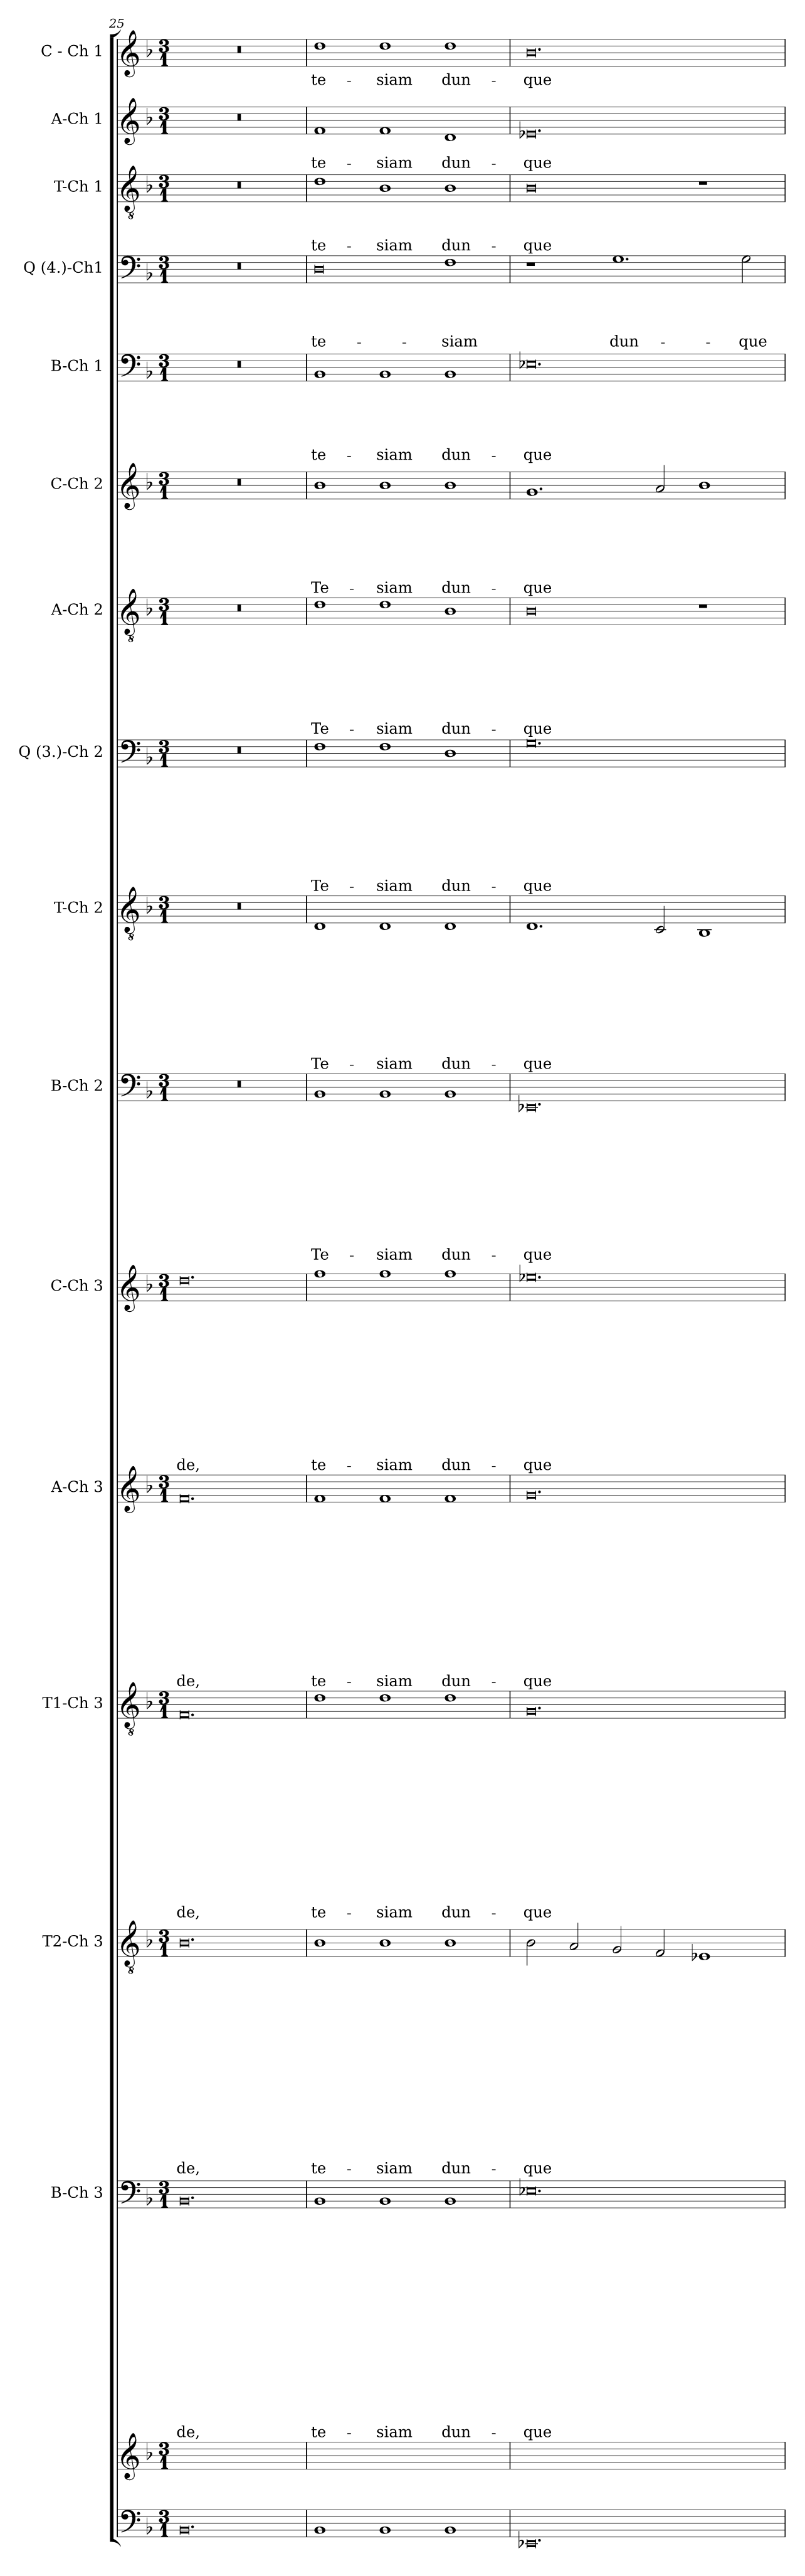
**kern	**kern	**kern	**text	**text	**text	**text	**text	**text	**text	**text	**text	**text	**text	**text	**text	**text	**text	**kern	**text	**text	**text	**text	**text	**text	**text	**text	**text	**text	**text	**text	**text	**text	**kern	**text	**text	**text	**text	**text	**text	**text	**text	**text	**text	**text	**text	**text	**kern	**text	**text	**text	**text	**text	**text	**text	**text	**text	**text	**text	**text	**kern	**text	**text	**text	**text	**text	**text	**text	**text	**text	**text	**text	**kern	**text	**text	**text	**text	**text	**text	**text	**text	**text	**text	**kern	**text	**text	**text	**text	**text	**text	**text	**text	**text	**kern	**text	**text	**text	**text	**text	**text	**text	**text	**kern	**text	**text	**text	**text	**text	**text	**text	**kern	**text	**text	**text	**text	**text	**text	**kern	**text	**text	**text	**text	**text	**kern	**text	**text	**text	**text	**kern	**text	**text	**text	**kern	**text	**text	**kern	**text
*part16	*part16	*part15	*part15	*part15	*part15	*part15	*part15	*part15	*part15	*part15	*part15	*part15	*part15	*part15	*part15	*part15	*part15	*part14	*part14	*part14	*part14	*part14	*part14	*part14	*part14	*part14	*part14	*part14	*part14	*part14	*part14	*part14	*part13	*part13	*part13	*part13	*part13	*part13	*part13	*part13	*part13	*part13	*part13	*part13	*part13	*part13	*part12	*part12	*part12	*part12	*part12	*part12	*part12	*part12	*part12	*part12	*part12	*part12	*part12	*part11	*part11	*part11	*part11	*part11	*part11	*part11	*part11	*part11	*part11	*part11	*part11	*part10	*part10	*part10	*part10	*part10	*part10	*part10	*part10	*part10	*part10	*part10	*part9	*part9	*part9	*part9	*part9	*part9	*part9	*part9	*part9	*part9	*part8	*part8	*part8	*part8	*part8	*part8	*part8	*part8	*part8	*part7	*part7	*part7	*part7	*part7	*part7	*part7	*part7	*part6	*part6	*part6	*part6	*part6	*part6	*part6	*part5	*part5	*part5	*part5	*part5	*part5	*part4	*part4	*part4	*part4	*part4	*part3	*part3	*part3	*part3	*part2	*part2	*part2	*part1	*part1
*staff17	*staff16	*staff15	*staff15	*staff15	*staff15	*staff15	*staff15	*staff15	*staff15	*staff15	*staff15	*staff15	*staff15	*staff15	*staff15	*staff15	*staff15	*staff14	*staff14	*staff14	*staff14	*staff14	*staff14	*staff14	*staff14	*staff14	*staff14	*staff14	*staff14	*staff14	*staff14	*staff14	*staff13	*staff13	*staff13	*staff13	*staff13	*staff13	*staff13	*staff13	*staff13	*staff13	*staff13	*staff13	*staff13	*staff13	*staff12	*staff12	*staff12	*staff12	*staff12	*staff12	*staff12	*staff12	*staff12	*staff12	*staff12	*staff12	*staff12	*staff11	*staff11	*staff11	*staff11	*staff11	*staff11	*staff11	*staff11	*staff11	*staff11	*staff11	*staff11	*staff10	*staff10	*staff10	*staff10	*staff10	*staff10	*staff10	*staff10	*staff10	*staff10	*staff10	*staff9	*staff9	*staff9	*staff9	*staff9	*staff9	*staff9	*staff9	*staff9	*staff9	*staff8	*staff8	*staff8	*staff8	*staff8	*staff8	*staff8	*staff8	*staff8	*staff7	*staff7	*staff7	*staff7	*staff7	*staff7	*staff7	*staff7	*staff6	*staff6	*staff6	*staff6	*staff6	*staff6	*staff6	*staff5	*staff5	*staff5	*staff5	*staff5	*staff5	*staff4	*staff4	*staff4	*staff4	*staff4	*staff3	*staff3	*staff3	*staff3	*staff2	*staff2	*staff2	*staff1	*staff1
*	*	*I"B-Ch 3	*	*	*	*	*	*	*	*	*	*	*	*	*	*	*	*I"T2-Ch 3	*	*	*	*	*	*	*	*	*	*	*	*	*	*	*I"T1-Ch 3	*	*	*	*	*	*	*	*	*	*	*	*	*	*I"A-Ch 3	*	*	*	*	*	*	*	*	*	*	*	*	*I"C-Ch 3	*	*	*	*	*	*	*	*	*	*	*	*I"B-Ch 2	*	*	*	*	*	*	*	*	*	*	*I"T-Ch 2	*	*	*	*	*	*	*	*	*	*I"Q (3.)-Ch 2	*	*	*	*	*	*	*	*	*I"A-Ch 2	*	*	*	*	*	*	*	*I"C-Ch 2	*	*	*	*	*	*	*I"B-Ch 1	*	*	*	*	*	*I"Q (4.)-Ch1	*	*	*	*	*I"T-Ch 1	*	*	*	*I"A-Ch 1	*	*	*I"C - Ch 1	*
*clefF4	*clefG2	*clefF4	*	*	*	*	*	*	*	*	*	*	*	*	*	*	*	*clefGv2	*	*	*	*	*	*	*	*	*	*	*	*	*	*	*clefGv2	*	*	*	*	*	*	*	*	*	*	*	*	*	*clefG2	*	*	*	*	*	*	*	*	*	*	*	*	*clefG2	*	*	*	*	*	*	*	*	*	*	*	*clefF4	*	*	*	*	*	*	*	*	*	*	*clefGv2	*	*	*	*	*	*	*	*	*	*clefF4	*	*	*	*	*	*	*	*	*clefGv2	*	*	*	*	*	*	*	*clefG2	*	*	*	*	*	*	*clefF4	*	*	*	*	*	*clefF4	*	*	*	*	*clefGv2	*	*	*	*clefG2	*	*	*clefG2	*
*k[b-]	*k[b-]	*k[b-]	*	*	*	*	*	*	*	*	*	*	*	*	*	*	*	*k[b-]	*	*	*	*	*	*	*	*	*	*	*	*	*	*	*k[b-]	*	*	*	*	*	*	*	*	*	*	*	*	*	*k[b-]	*	*	*	*	*	*	*	*	*	*	*	*	*k[b-]	*	*	*	*	*	*	*	*	*	*	*	*k[b-]	*	*	*	*	*	*	*	*	*	*	*k[b-]	*	*	*	*	*	*	*	*	*	*k[b-]	*	*	*	*	*	*	*	*	*k[b-]	*	*	*	*	*	*	*	*k[b-]	*	*	*	*	*	*	*k[b-]	*	*	*	*	*	*k[b-]	*	*	*	*	*k[b-]	*	*	*	*k[b-]	*	*	*k[b-]	*
*F:	*F:	*F:	*	*	*	*	*	*	*	*	*	*	*	*	*	*	*	*F:	*	*	*	*	*	*	*	*	*	*	*	*	*	*	*F:	*	*	*	*	*	*	*	*	*	*	*	*	*	*F:	*	*	*	*	*	*	*	*	*	*	*	*	*F:	*	*	*	*	*	*	*	*	*	*	*	*F:	*	*	*	*	*	*	*	*	*	*	*F:	*	*	*	*	*	*	*	*	*	*F:	*	*	*	*	*	*	*	*	*F:	*	*	*	*	*	*	*	*F:	*	*	*	*	*	*	*F:	*	*	*	*	*	*F:	*	*	*	*	*F:	*	*	*	*F:	*	*	*F:	*
*M3/1	*M3/1	*M3/1	*	*	*	*	*	*	*	*	*	*	*	*	*	*	*	*M3/1	*	*	*	*	*	*	*	*	*	*	*	*	*	*	*M3/1	*	*	*	*	*	*	*	*	*	*	*	*	*	*M3/1	*	*	*	*	*	*	*	*	*	*	*	*	*M3/1	*	*	*	*	*	*	*	*	*	*	*	*M3/1	*	*	*	*	*	*	*	*	*	*	*M3/1	*	*	*	*	*	*	*	*	*	*M3/1	*	*	*	*	*	*	*	*	*M3/1	*	*	*	*	*	*	*	*M3/1	*	*	*	*	*	*	*M3/1	*	*	*	*	*	*M3/1	*	*	*	*	*M3/1	*	*	*	*M3/1	*	*	*M3/1	*
=25	=25	=25	=25	=25	=25	=25	=25	=25	=25	=25	=25	=25	=25	=25	=25	=25	=25	=25	=25	=25	=25	=25	=25	=25	=25	=25	=25	=25	=25	=25	=25	=25	=25	=25	=25	=25	=25	=25	=25	=25	=25	=25	=25	=25	=25	=25	=25	=25	=25	=25	=25	=25	=25	=25	=25	=25	=25	=25	=25	=25	=25	=25	=25	=25	=25	=25	=25	=25	=25	=25	=25	=25	=25	=25	=25	=25	=25	=25	=25	=25	=25	=25	=25	=25	=25	=25	=25	=25	=25	=25	=25	=25	=25	=25	=25	=25	=25	=25	=25	=25	=25	=25	=25	=25	=25	=25	=25	=25	=25	=25	=25	=25	=25	=25	=25	=25	=25	=25	=25	=25	=25	=25	=25	=25	=25	=25	=25	=25	=25	=25	=25	=25	=25	=25	=25	=25
!	!	!	!	!	!	!	!	!	!	!	!	!	!	!	!	!	!LO:LY:b	!	!	!	!	!	!	!	!	!	!	!	!	!	!	!LO:LY:b	!	!	!	!	!	!	!	!	!	!	!	!	!	!LO:LY:b	!	!	!	!	!	!	!	!	!	!	!	!	!LO:LY:b	!	!	!	!	!	!	!	!	!	!	!	!LO:LY:b	!	!	!	!	!	!	!	!	!	!	!	!	!	!	!	!	!	!	!	!	!	!	!	!	!	!	!	!	!	!	!	!	!	!	!	!	!	!	!	!	!	!	!	!	!	!	!	!	!	!	!	!	!	!	!	!	!	!	!	!	!	!	!	!	!
0.BB-	0.ryy	0.BB-	.	.	.	.	.	.	.	.	.	.	.	.	.	.	-de,	0.B-	.	.	.	.	.	.	.	.	.	.	.	.	.	-de,	0.F	.	.	.	.	.	.	.	.	.	.	.	.	-de,	0.f	.	.	.	.	.	.	.	.	.	.	.	-de,	0.dd	.	.	.	.	.	.	.	.	.	.	-de,	0.r	.	.	.	.	.	.	.	.	.	.	0.r	.	.	.	.	.	.	.	.	.	0.r	.	.	.	.	.	.	.	.	0.r	.	.	.	.	.	.	.	0.r	.	.	.	.	.	.	0.r	.	.	.	.	.	0.r	.	.	.	.	0.r	.	.	.	0.r	.	.	0.r	.
!!LO:PB:g=z
=26	=26	=26	=26	=26	=26	=26	=26	=26	=26	=26	=26	=26	=26	=26	=26	=26	=26	=26	=26	=26	=26	=26	=26	=26	=26	=26	=26	=26	=26	=26	=26	=26	=26	=26	=26	=26	=26	=26	=26	=26	=26	=26	=26	=26	=26	=26	=26	=26	=26	=26	=26	=26	=26	=26	=26	=26	=26	=26	=26	=26	=26	=26	=26	=26	=26	=26	=26	=26	=26	=26	=26	=26	=26	=26	=26	=26	=26	=26	=26	=26	=26	=26	=26	=26	=26	=26	=26	=26	=26	=26	=26	=26	=26	=26	=26	=26	=26	=26	=26	=26	=26	=26	=26	=26	=26	=26	=26	=26	=26	=26	=26	=26	=26	=26	=26	=26	=26	=26	=26	=26	=26	=26	=26	=26	=26	=26	=26	=26	=26	=26	=26	=26	=26	=26	=26	=26
!	!	!	!	!	!	!	!	!	!	!	!	!	!	!	!	!	!LO:LY:b	!	!	!	!	!	!	!	!	!	!	!	!	!	!	!LO:LY:b	!	!	!	!	!	!	!	!	!	!	!	!	!	!LO:LY:b	!	!	!	!	!	!	!	!	!	!	!	!	!LO:LY:b	!	!	!	!	!	!	!	!	!	!	!	!LO:LY:b	!	!	!	!	!	!	!	!	!	!	!LO:LY:b	!	!	!	!	!	!	!	!	!	!LO:LY:b	!	!	!	!	!	!	!	!	!LO:LY:b	!	!	!	!	!	!	!	!LO:LY:b	!	!	!	!	!	!	!LO:LY:b	!	!	!	!	!	!LO:LY:b	!	!	!	!	!LO:LY:b	!	!	!	!LO:LY:b	!	!	!LO:LY:b	!	!LO:LY:b
1BB-	0.ryy	1BB-	.	.	.	.	.	.	.	.	.	.	.	.	.	.	te-	1B-	.	.	.	.	.	.	.	.	.	.	.	.	.	te-	1d	.	.	.	.	.	.	.	.	.	.	.	.	te-	1f	.	.	.	.	.	.	.	.	.	.	.	te-	1ff	.	.	.	.	.	.	.	.	.	.	te-	1BB-	.	.	.	.	.	.	.	.	.	Te-	1D	.	.	.	.	.	.	.	.	Te-	1F	.	.	.	.	.	.	.	Te-	1d	.	.	.	.	.	.	Te-	1b-	.	.	.	.	.	Te-	1BB-	.	.	.	.	te-	0D	.	.	.	te-	1d	.	.	te-	1f	.	te-	1dd	te-
!	!	!	!	!	!	!	!	!	!	!	!	!	!	!	!	!	!LO:LY:b	!	!	!	!	!	!	!	!	!	!	!	!	!	!	!LO:LY:b	!	!	!	!	!	!	!	!	!	!	!	!	!	!LO:LY:b	!	!	!	!	!	!	!	!	!	!	!	!	!LO:LY:b	!	!	!	!	!	!	!	!	!	!	!	!LO:LY:b	!	!	!	!	!	!	!	!	!	!	!LO:LY:b	!	!	!	!	!	!	!	!	!	!LO:LY:b	!	!	!	!	!	!	!	!	!LO:LY:b	!	!	!	!	!	!	!	!LO:LY:b	!	!	!	!	!	!	!LO:LY:b	!	!	!	!	!	!LO:LY:b	!	!	!	!	!	!	!	!	!LO:LY:b	!	!	!LO:LY:b	!	!LO:LY:b
1BB-	.	1BB-	.	.	.	.	.	.	.	.	.	.	.	.	.	.	-siam	1B-	.	.	.	.	.	.	.	.	.	.	.	.	.	-siam	1d	.	.	.	.	.	.	.	.	.	.	.	.	-siam	1f	.	.	.	.	.	.	.	.	.	.	.	-siam	1ff	.	.	.	.	.	.	.	.	.	.	-siam	1BB-	.	.	.	.	.	.	.	.	.	-siam	1D	.	.	.	.	.	.	.	.	-siam	1F	.	.	.	.	.	.	.	-siam	1d	.	.	.	.	.	.	-siam	1b-	.	.	.	.	.	-siam	1BB-	.	.	.	.	-siam	.	.	.	.	.	1B-	.	.	-siam	1f	.	-siam	1dd	-siam
!	!	!	!	!	!	!	!	!	!	!	!	!	!	!	!	!	!LO:LY:b	!	!	!	!	!	!	!	!	!	!	!	!	!	!	!LO:LY:b	!	!	!	!	!	!	!	!	!	!	!	!	!	!LO:LY:b	!	!	!	!	!	!	!	!	!	!	!	!	!LO:LY:b	!	!	!	!	!	!	!	!	!	!	!	!LO:LY:b	!	!	!	!	!	!	!	!	!	!	!LO:LY:b	!	!	!	!	!	!	!	!	!	!LO:LY:b	!	!	!	!	!	!	!	!	!LO:LY:b	!	!	!	!	!	!	!	!LO:LY:b	!	!	!	!	!	!	!LO:LY:b	!	!	!	!	!	!LO:LY:b	!	!	!	!	!LO:LY:b	!	!	!	!LO:LY:b	!	!	!LO:LY:b	!	!LO:LY:b
1BB-	.	1BB-	.	.	.	.	.	.	.	.	.	.	.	.	.	.	dun-	1B-	.	.	.	.	.	.	.	.	.	.	.	.	.	dun-	1d	.	.	.	.	.	.	.	.	.	.	.	.	dun-	1f	.	.	.	.	.	.	.	.	.	.	.	dun-	1ff	.	.	.	.	.	.	.	.	.	.	dun-	1BB-	.	.	.	.	.	.	.	.	.	dun-	1D	.	.	.	.	.	.	.	.	dun-	1D	.	.	.	.	.	.	.	dun-	1B-	.	.	.	.	.	.	dun-	1b-	.	.	.	.	.	dun-	1BB-	.	.	.	.	dun-	1F	.	.	.	-siam	1B-	.	.	dun-	1d	.	dun-	1dd	dun-
=27	=27	=27	=27	=27	=27	=27	=27	=27	=27	=27	=27	=27	=27	=27	=27	=27	=27	=27	=27	=27	=27	=27	=27	=27	=27	=27	=27	=27	=27	=27	=27	=27	=27	=27	=27	=27	=27	=27	=27	=27	=27	=27	=27	=27	=27	=27	=27	=27	=27	=27	=27	=27	=27	=27	=27	=27	=27	=27	=27	=27	=27	=27	=27	=27	=27	=27	=27	=27	=27	=27	=27	=27	=27	=27	=27	=27	=27	=27	=27	=27	=27	=27	=27	=27	=27	=27	=27	=27	=27	=27	=27	=27	=27	=27	=27	=27	=27	=27	=27	=27	=27	=27	=27	=27	=27	=27	=27	=27	=27	=27	=27	=27	=27	=27	=27	=27	=27	=27	=27	=27	=27	=27	=27	=27	=27	=27	=27	=27	=27	=27	=27	=27	=27	=27	=27	=27
!	!	!	!	!	!	!	!	!	!	!	!	!	!	!	!	!	!LO:LY:b	!	!	!	!	!	!	!	!	!	!	!	!	!	!	!LO:LY:b	!	!	!	!	!	!	!	!	!	!	!	!	!	!LO:LY:b	!	!	!	!	!	!	!	!	!	!	!	!	!LO:LY:b	!	!	!	!	!	!	!	!	!	!	!	!LO:LY:b	!	!	!	!	!	!	!	!	!	!	!LO:LY:b	!	!	!	!	!	!	!	!	!	!LO:LY:b	!	!	!	!	!	!	!	!	!LO:LY:b	!	!	!	!	!	!	!	!LO:LY:b	!	!	!	!	!	!	!LO:LY:b	!	!	!	!	!	!LO:LY:b	!	!	!	!	!	!	!	!	!LO:LY:b	!	!	!LO:LY:b	!	!LO:LY:b
0.EE-X	0.ryy	0.E-X	.	.	.	.	.	.	.	.	.	.	.	.	.	.	-que	2B-\	.	.	.	.	.	.	.	.	.	.	.	.	.	-que	0.G	.	.	.	.	.	.	.	.	.	.	.	.	-que	0.g	.	.	.	.	.	.	.	.	.	.	.	-que	0.ee-X	.	.	.	.	.	.	.	.	.	.	-que	0.EE-X	.	.	.	.	.	.	.	.	.	-que	1.D	.	.	.	.	.	.	.	.	-que	0.G	.	.	.	.	.	.	.	-que	0B-	.	.	.	.	.	.	-que	1.g	.	.	.	.	.	-que	0.E-X	.	.	.	.	-que	1r	.	.	.	.	0B-	.	.	-que	0.e-X	.	-que	0.b-	-que
.	.	.	.	.	.	.	.	.	.	.	.	.	.	.	.	.	.	2A/	.	.	.	.	.	.	.	.	.	.	.	.	.	.	.	.	.	.	.	.	.	.	.	.	.	.	.	.	.	.	.	.	.	.	.	.	.	.	.	.	.	.	.	.	.	.	.	.	.	.	.	.	.	.	.	.	.	.	.	.	.	.	.	.	.	.	.	.	.	.	.	.	.	.	.	.	.	.	.	.	.	.	.	.	.	.	.	.	.	.	.	.	.	.	.	.	.	.	.	.	.	.	.	.	.	.	.	.	.	.	.	.	.	.	.	.	.	.
!	!	!	!	!	!	!	!	!	!	!	!	!	!	!	!	!	!	!	!	!	!	!	!	!	!	!	!	!	!	!	!	!	!	!	!	!	!	!	!	!	!	!	!	!	!	!	!	!	!	!	!	!	!	!	!	!	!	!	!	!	!	!	!	!	!	!	!	!	!	!	!	!	!	!	!	!	!	!	!	!	!	!	!	!	!	!	!	!	!	!	!	!	!	!	!	!	!	!	!	!	!	!	!	!	!	!	!	!	!	!	!	!	!	!	!	!	!	!	!	!	!	!	!	!	!	!	!LO:LY:b	!	!	!	!	!	!	!	!	!
.	.	.	.	.	.	.	.	.	.	.	.	.	.	.	.	.	.	2G/	.	.	.	.	.	.	.	.	.	.	.	.	.	.	.	.	.	.	.	.	.	.	.	.	.	.	.	.	.	.	.	.	.	.	.	.	.	.	.	.	.	.	.	.	.	.	.	.	.	.	.	.	.	.	.	.	.	.	.	.	.	.	.	.	.	.	.	.	.	.	.	.	.	.	.	.	.	.	.	.	.	.	.	.	.	.	.	.	.	.	.	.	.	.	.	.	.	.	.	.	.	.	.	.	1.G	.	.	.	dun-	.	.	.	.	.	.	.	.	.
.	.	.	.	.	.	.	.	.	.	.	.	.	.	.	.	.	.	2F/	.	.	.	.	.	.	.	.	.	.	.	.	.	.	.	.	.	.	.	.	.	.	.	.	.	.	.	.	.	.	.	.	.	.	.	.	.	.	.	.	.	.	.	.	.	.	.	.	.	.	.	.	.	.	.	.	.	.	.	.	.	.	.	.	2C/	.	.	.	.	.	.	.	.	.	.	.	.	.	.	.	.	.	.	.	.	.	.	.	.	.	.	2a/	.	.	.	.	.	.	.	.	.	.	.	.	.	.	.	.	.	.	.	.	.	.	.	.	.	.
.	.	.	.	.	.	.	.	.	.	.	.	.	.	.	.	.	.	1E-X	.	.	.	.	.	.	.	.	.	.	.	.	.	.	.	.	.	.	.	.	.	.	.	.	.	.	.	.	.	.	.	.	.	.	.	.	.	.	.	.	.	.	.	.	.	.	.	.	.	.	.	.	.	.	.	.	.	.	.	.	.	.	.	.	1BB-	.	.	.	.	.	.	.	.	.	.	.	.	.	.	.	.	.	.	1r	.	.	.	.	.	.	.	1b-	.	.	.	.	.	.	.	.	.	.	.	.	.	.	.	.	.	1r	.	.	.	.	.	.	.	.
!	!	!	!	!	!	!	!	!	!	!	!	!	!	!	!	!	!	!	!	!	!	!	!	!	!	!	!	!	!	!	!	!	!	!	!	!	!	!	!	!	!	!	!	!	!	!	!	!	!	!	!	!	!	!	!	!	!	!	!	!	!	!	!	!	!	!	!	!	!	!	!	!	!	!	!	!	!	!	!	!	!	!	!	!	!	!	!	!	!	!	!	!	!	!	!	!	!	!	!	!	!	!	!	!	!	!	!	!	!	!	!	!	!	!	!	!	!	!	!	!	!	!	!	!	!	!	!LO:LY:b	!	!	!	!	!	!	!	!	!
.	.	.	.	.	.	.	.	.	.	.	.	.	.	.	.	.	.	.	.	.	.	.	.	.	.	.	.	.	.	.	.	.	.	.	.	.	.	.	.	.	.	.	.	.	.	.	.	.	.	.	.	.	.	.	.	.	.	.	.	.	.	.	.	.	.	.	.	.	.	.	.	.	.	.	.	.	.	.	.	.	.	.	.	.	.	.	.	.	.	.	.	.	.	.	.	.	.	.	.	.	.	.	.	.	.	.	.	.	.	.	.	.	.	.	.	.	.	.	.	.	.	.	2G\	.	.	.	-que	.	.	.	.	.	.	.	.	.
=	=	=	=	=	=	=	=	=	=	=	=	=	=	=	=	=	=	=	=	=	=	=	=	=	=	=	=	=	=	=	=	=	=	=	=	=	=	=	=	=	=	=	=	=	=	=	=	=	=	=	=	=	=	=	=	=	=	=	=	=	=	=	=	=	=	=	=	=	=	=	=	=	=	=	=	=	=	=	=	=	=	=	=	=	=	=	=	=	=	=	=	=	=	=	=	=	=	=	=	=	=	=	=	=	=	=	=	=	=	=	=	=	=	=	=	=	=	=	=	=	=	=	=	=	=	=	=	=	=	=	=	=	=	=	=	=
*-	*-	*-	*-	*-	*-	*-	*-	*-	*-	*-	*-	*-	*-	*-	*-	*-	*-	*-	*-	*-	*-	*-	*-	*-	*-	*-	*-	*-	*-	*-	*-	*-	*-	*-	*-	*-	*-	*-	*-	*-	*-	*-	*-	*-	*-	*-	*-	*-	*-	*-	*-	*-	*-	*-	*-	*-	*-	*-	*-	*-	*-	*-	*-	*-	*-	*-	*-	*-	*-	*-	*-	*-	*-	*-	*-	*-	*-	*-	*-	*-	*-	*-	*-	*-	*-	*-	*-	*-	*-	*-	*-	*-	*-	*-	*-	*-	*-	*-	*-	*-	*-	*-	*-	*-	*-	*-	*-	*-	*-	*-	*-	*-	*-	*-	*-	*-	*-	*-	*-	*-	*-	*-	*-	*-	*-	*-	*-	*-	*-	*-	*-	*-	*-	*-	*-	*-
